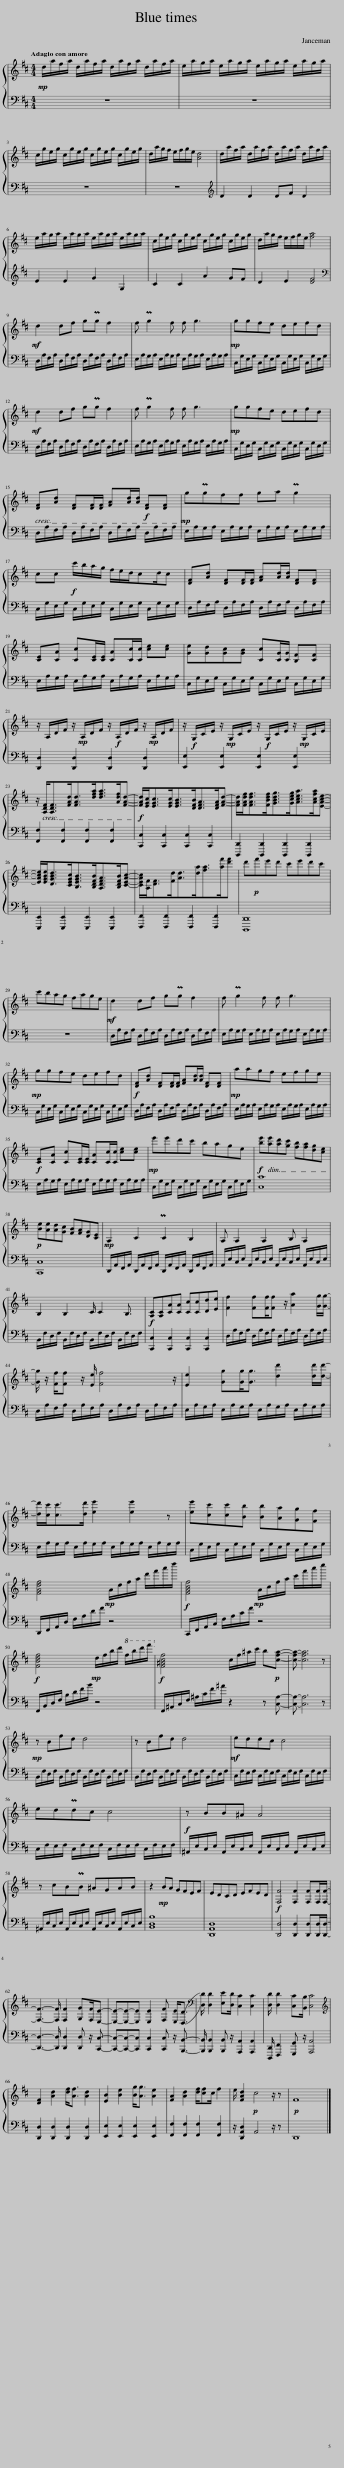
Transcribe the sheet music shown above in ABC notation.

X:1
%%score { 1 | 2 }
L:1/8
Q:1/4=71
M:4/4
I:linebreak $
K:D
V:1 treble
V:2 bass
V:1
!mp! d/a/f/a/ d/a/f/a/ d/a/f/a/ d/a/f/a/ | e/a/g/a/ e/a/g/a/ e/a/g/a/ e/a/g/a/ |$ c/g/e/g/ c/g/e/g/ c/g/e/g/ c/g/e/g/ | d/a/g/f/ e/f/g/e/ [Ad]4 | d/a/f/a/ d/a/f/a/ d/a/f/a/ d/a/f/a/ |$ %5
 e/a/g/a/ e/a/g/a/ e/a/g/a/ e/a/g/a/ | c/g/e/g/ c/g/e/g/ c/g/e/g/ c/g/e/g/ | d/a/g/f/ e/f/g/e/ [fa]4 |$!mf! d2 df gPg f2 | f Pg2 f f g3 | %10
!mp! ggfe defd |$!mf! d2 df gPg f2 | f Pg2 f f g3 |!mp! ggfe defd |$ [DF][Ad] [DF][DF]/[DF]/ [FA][Ad]/[Ad]/!f! [DF][DF] | %15
!mp! gPgff ga Pg2 |$ cc!f! c'/b/a/g/ f/e/d/cd/c | [DF][Ad] [DF][DF]/[DF]/ [FA][Ad]/[Ad]/ [DF][DF] |$ [CE][CA] [Cc][CE]/[CE]/ [CA][Cc]/[Cc]/ [ce][ce] | [Ge][Gd][Gc][GB] [Cc][CG]/[CG]/ [B,F][CF] |$ %20
 z/ A,/D/F/ z/!mp! A,/D/F/ z/!f! A,/D/F/ z/!mp! A,/D/F/ | z/!f! G,/C/E/ z/!mp! G,/C/E/ z/!f! G,/C/E/ z/!mp! G,/C/E/ |$ z/ [A,DF]<[A,DF][FAd]<[FAd][dfa]<[dfa][Adf]/[FAd]- |!f! [FAd]/[EGc]<[EGc][EGc]<[EGB][DFB]<[DFA][DFA]/[FAd]- | [FAd]/[FAdf]<[FAdf][FBdf]<[GBdg][Gceg]<[Acea][Acfa]/[EAce]- |$ %25
 [EAce]/[EGBe]<[DGBd][CEGc]<[B,EGB][B,DFB]<[A,DFA][B,DFB]/[CEAc]- | [CEAc]/[A,F]<[DF][Fd]<[Ad][da]<[fa][af']/[d'f'] | d'!p!f'e'd' c'e'd'c' |$ c'bag fage |!mf! d2 df gPg f2 | %30
 f Pg2 f f g3 |$!mp! ggfe defd |!f! [DF][Ad] [DF][DF]/[DF]/ [FA][Ad]/[Ad]/ [DF][DF] |!mp! aagf efge |$!f! [CE][CA] [Cc][CE]/[CE]/ [CA][Cc]/[Cc]/ [ce][ce] | %35
!mp! e'e'd'c' bage |!f! [be'][ae'][ad'][gc'] [fb][fa][dg][ce] |$!p! [Be][Ae][Ad][Gc] [FB][FA][DG][CE] |!mp! A,2 C2 PC2 B,2 | A, A,2 A,2 B, A,2 |$ %40
 B,2 B,2 C/ C2 B,3/2 |!f! [A,C][A,C][CA][CA] [Cc][Cc][Dd][Ee] | [Ff]2 [Ff][Ff]/[Ff] z/ [Aa]2 [Gg]/[Gg]/- |$ [Gg]/ z/ [Ff]/[Ff] z/ [Ee]/ [Ff]4 z/ | [Ee]2 [Gg][Gg]<[Gg] [dd']2 [dd']/[dd']/- |$ %45
 [dd']/[cc']<[cc'][dd']/ [ee']2 [ee']2 z | [ee'][cc'][cc'][Bb] [Bb][Aa][Gg][Ff] |$ [FAdf]4!mp! A/d/f/a/ d'/f'/a'/d''/ |!f! [FAcf]4!mp! A/c/f/a/ c'/f'/a'/c''/ |$!f! [FBdf]4!mp! d/f/b/d'/!8va(! f'/b'/d''/f''/!8va)! | %50
!f! [F^Acf]4 c/f/^a/c'/ b!p![cfa]- | [cfa]- [cfa]6 z |$!mp! z Bfd d4 | z Bfd d4 |!mf! eddc c4 |$ %55
 edPdc c4 |!f! z BB^A A4 |$ z cBPB ^AGAB | z2!mp! BA GFEF | EDCD EFED | %60
!f! [F,F]4 [F,F]2 [F,F][F,F]/[F,F]/- |$ [F,F]3- [F,F]/ [F,F]2 [G,G][F,F]/[E,E]- | [E,E]-[E,E]-[E,E] [E,E]2 [F,F] [E,E]<[D,D]- |[K:bass] [D,D]/ [D,D]2 [E,E][D,D]/ [C,C]2 [C,C]2 | [D,D]/ [D,D]2 [C,C][B,,B,]/ [C,C]4 |$ %65
[K:treble] [DF]2 [Ad]2 [df]<[Af] [Ad]2 | [EB]2 [Be]2 [Bg]<[Ag] [Ae]2 | [FA]2 [Ad]2 [df]/[cf]c/ f2 | e/ [FAd]2!p! c4 z/ z |!p! F8 |] %70
V:2
 z8 | z8 |$ z8 | z8 |[K:treble] D2 D2 DF D2 |$ %5
 E2 E2 G2 G,2 | C2 C2 A2 GF | D2 E2 [DF]4 |$[K:bass] D,/A,/F,/A,/ D,/A,/F,/A,/ D,/A,/F,/A,/ D,/A,/F,/A,/ | E,/A,/G,/A,/ E,/A,/G,/A,/ E,/A,/G,/A,/ E,/A,/G,/A,/ | %10
 C,/G,/E,/G,/ C,/G,/E,/G,/ C,/G,/E,/G,/ C,/G,/E,/G,/ |$ D,/A,/F,/A,/ D,/A,/F,/A,/ D,/A,/F,/A,/ D,/A,/F,/A,/ | E,/A,/G,/A,/ E,/A,/G,/A,/ E,/A,/G,/A,/ E,/A,/G,/A,/ | C,/G,/E,/G,/ C,/G,/E,/G,/ C,/G,/E,/G,/ C,/G,/E,/G,/ |$ D,/A,/F,/A,/ D,/A,/F,/A,/ D,/A,/F,/A,/ D,/A,/F,/A,/ | %15
 E,/A,/G,/A,/ E,/A,/G,/A,/ E,/A,/G,/A,/ E,/A,/G,/A,/ |$ C,/G,/E,/G,/ C,/G,/E,/G,/ C,/G,/E,/G,/ C,/G,/E,/G,/ | D,/A,/F,/A,/ D,/A,/F,/A,/ D,/A,/F,/A,/ D,/A,/F,/A,/ |$ E,/A,/G,/A,/ E,/A,/G,/A,/ E,/A,/G,/A,/ E,/A,/G,/A,/ | C,/G,/E,/G,/ C,/G,/E,/G,/ C,/G,/E,/G,/ C,/G,/E,/G,/ |$ %20
 [D,,D,]2 [D,,D,]2 [D,,D,]2 [D,,D,]2 | [E,,E,]2 [E,,E,]2 [E,,E,]2 [E,,E,]2 |$ [F,,F,]2 [F,,F,]2 [F,,F,]2 [F,,F,]2 | [C,,C,]2 [C,,C,]2 [C,,C,]2 [C,,C,]2 | [D,,,D,,]2 [D,,,D,,]2 [D,,,D,,]2 [D,,,D,,]2 |$ %25
 [E,,,E,,]2 [E,,,E,,]2 [E,,,E,,]2 [E,,,E,,]2 | [F,,,F,,]2 [F,,,F,,]2 [F,,,F,,]2 [F,,,F,,]2 | [D,,,D,,]8 |$ z8 | D,/A,/F,/A,/ D,/A,/F,/A,/ D,/A,/F,/A,/ D,/A,/F,/A,/ | %30
 E,/A,/G,/A,/ E,/A,/G,/A,/ E,/A,/G,/A,/ E,/A,/G,/A,/ |$ C,/G,/E,/G,/ C,/G,/E,/G,/ C,/G,/E,/G,/ C,/G,/E,/G,/ | D,/A,/F,/A,/ D,/A,/F,/A,/ D,/A,/F,/A,/ D,/A,/F,/A,/ | E,/A,/G,/A,/ E,/A,/G,/A,/ E,/A,/G,/A,/ E,/A,/G,/A,/ |$ E,/A,/G,/A,/ E,/A,/G,/A,/ E,/A,/G,/A,/ E,/A,/G,/A,/ | %35
 C,/G,/E,/G,/ C,/G,/E,/G,/ C,/G,/E,/G,/ C,/G,/E,/G,/ | [C,C]8 |$ [C,,C,]8 | D,,/A,,/F,,/A,,/ D,,/A,,/F,,/A,,/ D,,/A,,/F,,/A,,/ D,,/A,,/F,,/A,,/ | A,,/E,/C,/E,/ A,,/E,/C,/E,/ A,,/E,/C,/E,/ A,,/E,/C,/E,/ |$ %40
 B,,/F,/D,/F,/ B,,/F,/D,/F,/ B,,/F,/D,/F,/ B,,/F,/D,/F,/ | [C,,C,]2 [C,,C,]2 [C,,C,]2 [C,,C,]2 | D,/A,/F,/A,/ D,/A,/F,/A,/ D,/A,/F,/A,/ D,/A,/F,/A,/ |$ D,/A,/F,/A,/ D,/A,/F,/A,/ D,/A,/F,/A,/ D,/A,/F,/A,/ | E,/A,/G,/A,/ E,/A,/G,/A,/ E,/A,/G,/A,/ E,/A,/G,/A,/ |$ %45
 E,/A,/G,/A,/ E,/A,/G,/A,/ E,/A,/G,/A,/ E,/A,/G,/A,/ | C,/G,/E,/G,/ C,/G,/E,/G,/ C,/G,/E,/G,/ C,/G,/E,/G,/ |$ D,,/F,,/A,,/D,/ F,/A,/D/F/ z4 | C,,/F,,/A,,/C,/ F,/A,/C/F/ z4 |$ F,,/B,,/D,/F,/ B,/D/F/B/ z4 | %50
 F,,/^A,,/C,/F,/ ^A,/C/F/^A/ z2 z [C,A,]- | [C,A,]- [C,A,]6 z |$ B,,/F,/D,/F,/ B,,/F,/D,/F,/ B,,/F,/D,/F,/ B,,/F,/D,/F,/ | B,,/F,/D,/F,/ B,,/F,/D,/F,/ B,,/F,/D,/F,/ B,,/F,/D,/F,/ | C,/F,/E,/F,/ C,/F,/E,/F,/ C,/F,/E,/F,/ C,/F,/E,/F,/ |$ %55
 C,/F,/E,/F,/ C,/F,/E,/F,/ C,/F,/E,/F,/ C,/F,/E,/F,/ | ^A,,/E,/C,/E,/ A,,/E,/C,/E,/ A,,/E,/C,/E,/ A,,/E,/C,/E,/ |$ ^A,,/E,/C,/E,/ A,,/E,/C,/E,/ A,,/E,/C,/E,/ A,,/E,/C,/E,/ | [B,,D,B,]8 | [D,,A,,D,]8 | %60
 [D,,D,]4 [D,,D,]2 [D,,D,][D,,D,]/[D,,D,]/- |$ [D,,D,]3- [D,,D,]/ [D,,D,]2 [D,,D,] z/ [C,,C,]- | [C,,C,]-[C,,C,]-[C,,C,] [C,,C,]2 [C,,C,] z/ [B,,,B,,]3/2- | [B,,,B,,]/ [B,,,B,,]2 [B,,,B,,] z/ [A,,,A,,]2 [A,,,A,,]2 | [D,,,D,,]/ [F,,,F,,]2 [G,,,G,,] z/ [A,,,A,,]4 |$ %65
 [D,,D,]2 [D,,D,]2 [D,,D,]2 [D,,D,]2 | [E,,E,]2 [E,,E,]2 [E,,E,]2 [E,,E,]2 | [F,,F,]2 [F,,F,]2 [F,,F,]2 [F,,F,]2 | z/ [D,,A,,D,]2 A,,4 z/ z | D,,8 |] %70
